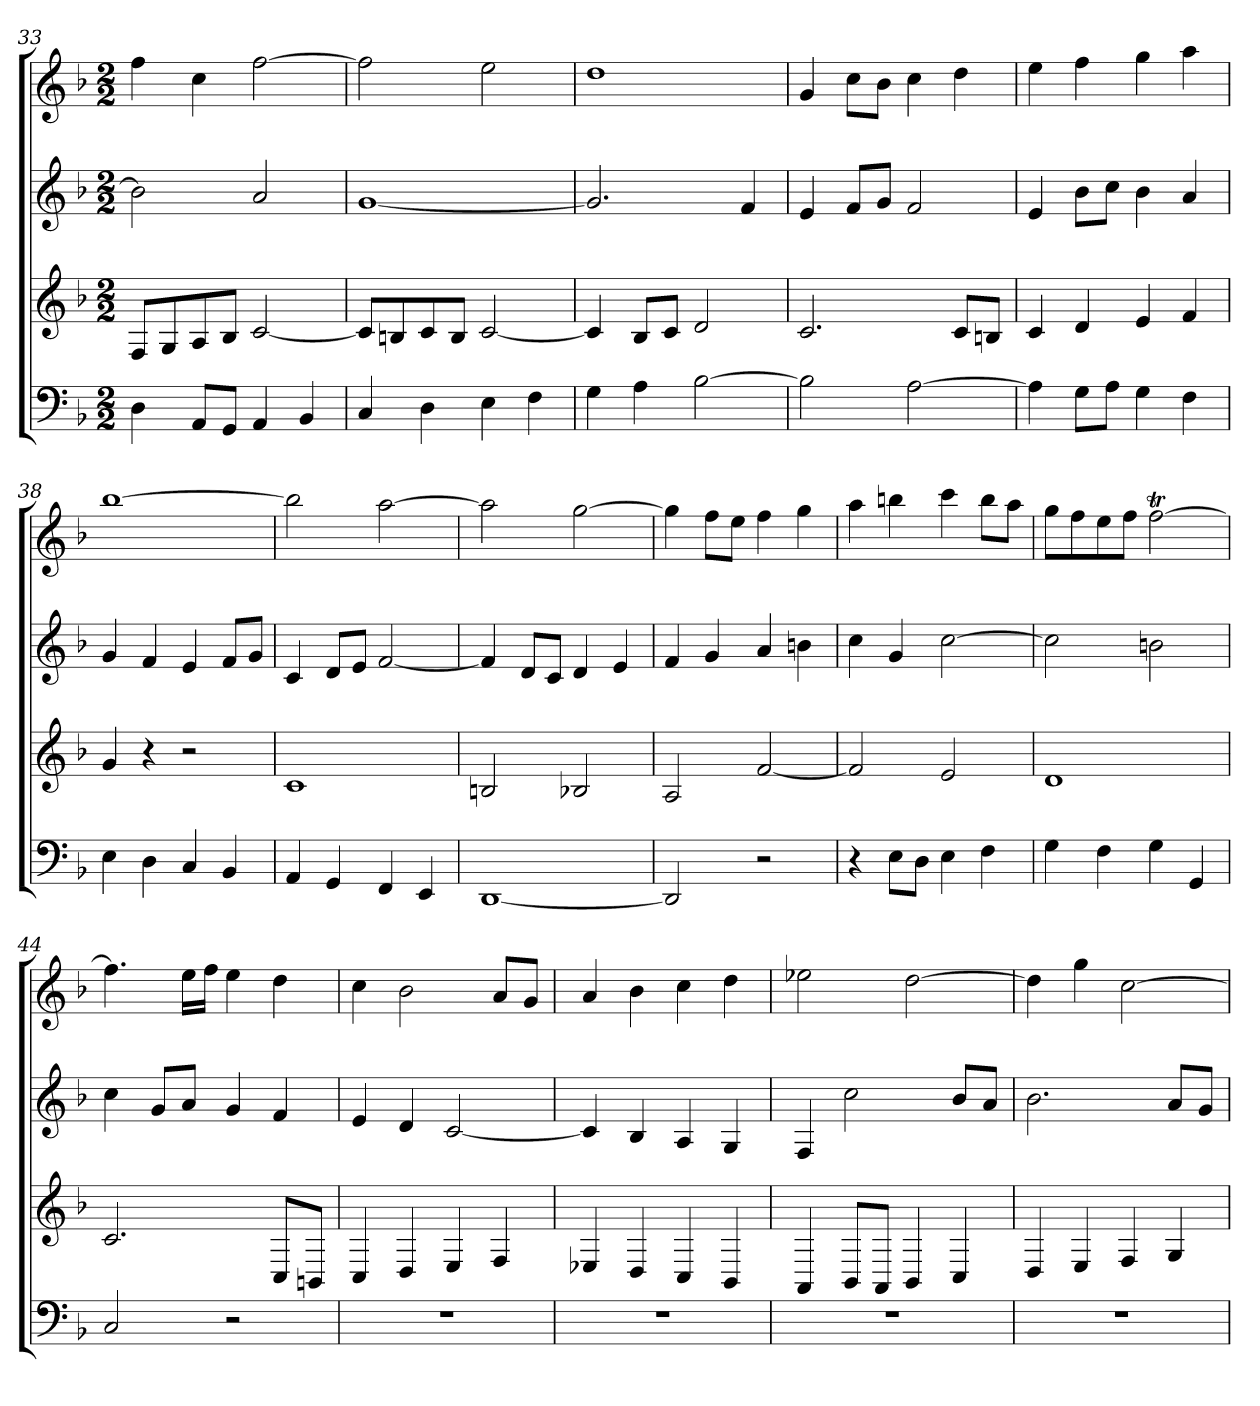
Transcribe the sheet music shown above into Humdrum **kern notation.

**kern	**kern	**kern	**kern
*part4	*part3	*part2	*part1
*staff4	*staff3	*staff2	*staff1
*k[b-]	*k[b-]	*k[b-]	*k[b-]
*M2/2	*M2/2	*M2/2	*M2/2
=33	=33	=33	=33
4D	8FL	2b-]	4ff
.	8G	.	.
8AAL	8A	.	4cc
8GGJ	8B-J	.	.
4AA	[2c	2a	[2ff
4BB-	.	.	.
=34	=34	=34	=34
4C	8cL]	[1g	2ff]
.	8Bn	.	.
4D	8c	.	.
.	8BJ	.	.
4E	[2c	.	2ee
4F	.	.	.
=35	=35	=35	=35
4G	4c]	2.g]	1dd
4A	8B-L	.	.
.	8cJ	.	.
[2B-	2d	.	.
.	.	4f	.
=36	=36	=36	=36
2B-]	2.c	4e	4g
.	.	8fL	8ccL
.	.	8gJ	8b-J
[2A	.	2f	4cc
.	8cL	.	4dd
.	8BnJ	.	.
=37	=37	=37	=37
4A]	4c	4e	4ee
8GL	4d	8b-L	4ff
8AJ	.	8ccJ	.
4G	4e	4b-	4gg
4F	4f	4a	4aa
=38	=38	=38	=38
4E	4g	4g	[1bb-
4D	4r	4f	.
4C	2r	4e	.
4BB-	.	8fL	.
.	.	8gJ	.
=39	=39	=39	=39
4AA	1c	4c	2bb-]
4GG	.	8dL	.
.	.	8eJ	.
4FF	.	[2f	[2aa
4EE	.	.	.
=40	=40	=40	=40
[1DD	2Bn	4f]	2aa]
.	.	8dL	.
.	.	8cJ	.
.	2B-X	4d	[2gg
.	.	4e	.
=41	=41	=41	=41
2DD]	2A	4f	4gg]
.	.	4g	8ffL
.	.	.	8eeJ
2r	[2f	4a	4ff
.	.	4bn	4gg
=42	=42	=42	=42
4r	2f]	4cc	4aa
8EL	.	4g	4bbn
8DJ	.	.	.
4E	2e	[2cc	4ccc
4F	.	.	8bbL
.	.	.	8aaJ
=43	=43	=43	=43
4G	1d	2cc]	8ggL
.	.	.	8ff
4F	.	.	8ee
.	.	.	8ffJ
4G	.	2bn	[2ffT
4GG	.	.	.
=44	=44	=44	=44
2C	2.c	4cc	4.ff]
.	.	8gL	.
.	.	8aJ	16eeLL
.	.	.	16ffJJ
2r	.	4g	4ee
.	8CL	4f	4dd
.	8BBnJ	.	.
=45	=45	=45	=45
1r	4C	4e	4cc
.	4D	4d	2b-
.	4E	[2c	.
.	4F	.	8aL
.	.	.	8gJ
=46	=46	=46	=46
1r	4E-X	4c]	4a
.	4D	4B-	4b-
.	4C	4A	4cc
.	4BB-	4G	4dd
=47	=47	=47	=47
1r	4AA	4F	2ee-X
.	8BB-L	2cc	.
.	8AAJ	.	.
.	4BB-	.	[2dd
.	4C	8b-L	.
.	.	8aJ	.
=48	=48	=48	=48
1r	4D	2.b-	4dd]
.	4E	.	4gg
.	4F	.	[2cc
.	4G	8aL	.
.	.	8gJ	.
=	=	=	=
*-	*-	*-	*-
